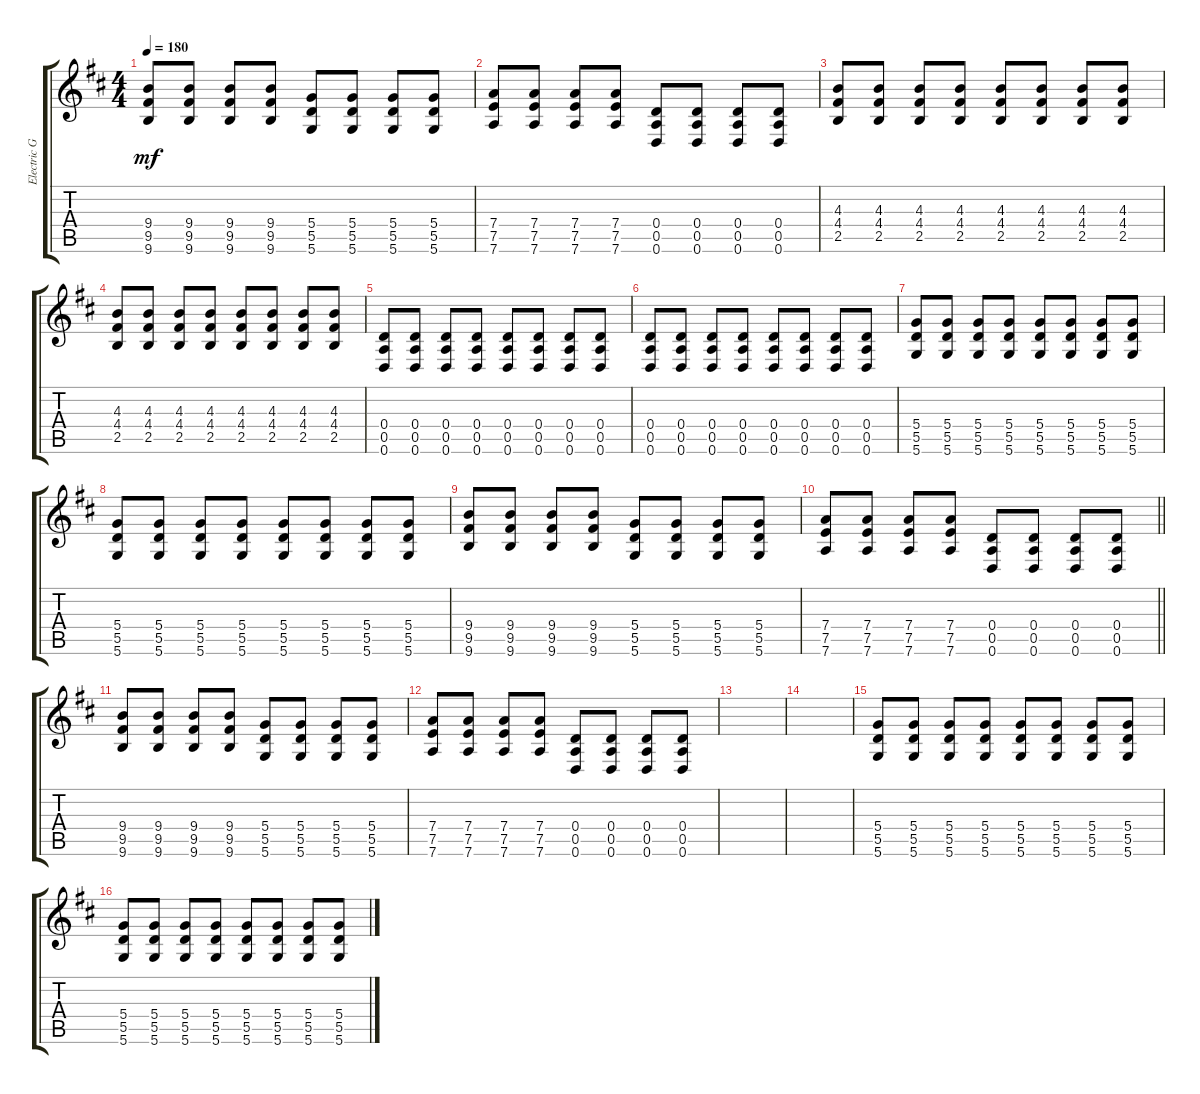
\track ("Electric Guitar 2" "Electric G") {instrument overdrivenguitar}
\staff {score tabs}
\tuning (E4 B3 G3 D3 A2 D2) {hide}
\ts (4 4)
\tempo 180
\clef g2
\ks d
(9.4 9.5 9.6).8{dy mf} (9.4 9.5 9.6).8 (9.4 9.5 9.6).8 (9.4 9.5 9.6).8 (5.4 5.5 5.6).8 (5.4 5.5 5.6).8 (5.4 5.5 5.6).8 (5.4 5.5 5.6).8 |
(7.4 7.5 7.6).8 (7.4 7.5 7.6).8 (7.4 7.5 7.6).8 (7.4 7.5 7.6).8 (0.4 0.5 0.6).8 (0.4 0.5 0.6).8 (0.4 0.5 0.6).8 (0.4 0.5 0.6).8 |
(4.3 4.4 2.5).8 (4.3 4.4 2.5).8 (4.3 4.4 2.5).8 (4.3 4.4 2.5).8 (4.3 4.4 2.5).8 (4.3 4.4 2.5).8 (4.3 4.4 2.5).8 (4.3 4.4 2.5).8 |
(4.3 4.4 2.5).8 (4.3 4.4 2.5).8 (4.3 4.4 2.5).8 (4.3 4.4 2.5).8 (4.3 4.4 2.5).8 (4.3 4.4 2.5).8 (4.3 4.4 2.5).8 (4.3 4.4 2.5).8 |
(0.4 0.5 0.6).8 (0.4 0.5 0.6).8 (0.4 0.5 0.6).8 (0.4 0.5 0.6).8 (0.4 0.5 0.6).8 (0.4 0.5 0.6).8 (0.4 0.5 0.6).8 (0.4 0.5 0.6).8 |
(0.4 0.5 0.6).8 (0.4 0.5 0.6).8 (0.4 0.5 0.6).8 (0.4 0.5 0.6).8 (0.4 0.5 0.6).8 (0.4 0.5 0.6).8 (0.4 0.5 0.6).8 (0.4 0.5 0.6).8 |
(5.4 5.5 5.6).8 (5.4 5.5 5.6).8 (5.4 5.5 5.6).8 (5.4 5.5 5.6).8 (5.4 5.5 5.6).8 (5.4 5.5 5.6).8 (5.4 5.5 5.6).8 (5.4 5.5 5.6).8 |
(5.4 5.5 5.6).8 (5.4 5.5 5.6).8 (5.4 5.5 5.6).8 (5.4 5.5 5.6).8 (5.4 5.5 5.6).8 (5.4 5.5 5.6).8 (5.4 5.5 5.6).8 (5.4 5.5 5.6).8 |
(9.4 9.5 9.6).8 (9.4 9.5 9.6).8 (9.4 9.5 9.6).8 (9.4 9.5 9.6).8 (5.4 5.5 5.6).8 (5.4 5.5 5.6).8 (5.4 5.5 5.6).8 (5.4 5.5 5.6).8 |
\barLineRight lightlight
(7.4 7.5 7.6).8 (7.4 7.5 7.6).8 (7.4 7.5 7.6).8 (7.4 7.5 7.6).8 (0.4 0.5 0.6).8 (0.4 0.5 0.6).8 (0.4 0.5 0.6).8 (0.4 0.5 0.6).8 |
(9.4 9.5 9.6).8 (9.4 9.5 9.6).8 (9.4 9.5 9.6).8 (9.4 9.5 9.6).8 (5.4 5.5 5.6).8 (5.4 5.5 5.6).8 (5.4 5.5 5.6).8 (5.4 5.5 5.6).8 |
(7.4 7.5 7.6).8 (7.4 7.5 7.6).8 (7.4 7.5 7.6).8 (7.4 7.5 7.6).8 (0.4 0.5 0.6).8 (0.4 0.5 0.6).8 (0.4 0.5 0.6).8 (0.4 0.5 0.6).8 |
|
|
(5.4 5.5 5.6).8 (5.4 5.5 5.6).8 (5.4 5.5 5.6).8 (5.4 5.5 5.6).8 (5.4 5.5 5.6).8 (5.4 5.5 5.6).8 (5.4 5.5 5.6).8 (5.4 5.5 5.6).8 |
(5.4 5.5 5.6).8 (5.4 5.5 5.6).8 (5.4 5.5 5.6).8 (5.4 5.5 5.6).8 (5.4 5.5 5.6).8 (5.4 5.5 5.6).8 (5.4 5.5 5.6).8 (5.4 5.5 5.6).8
